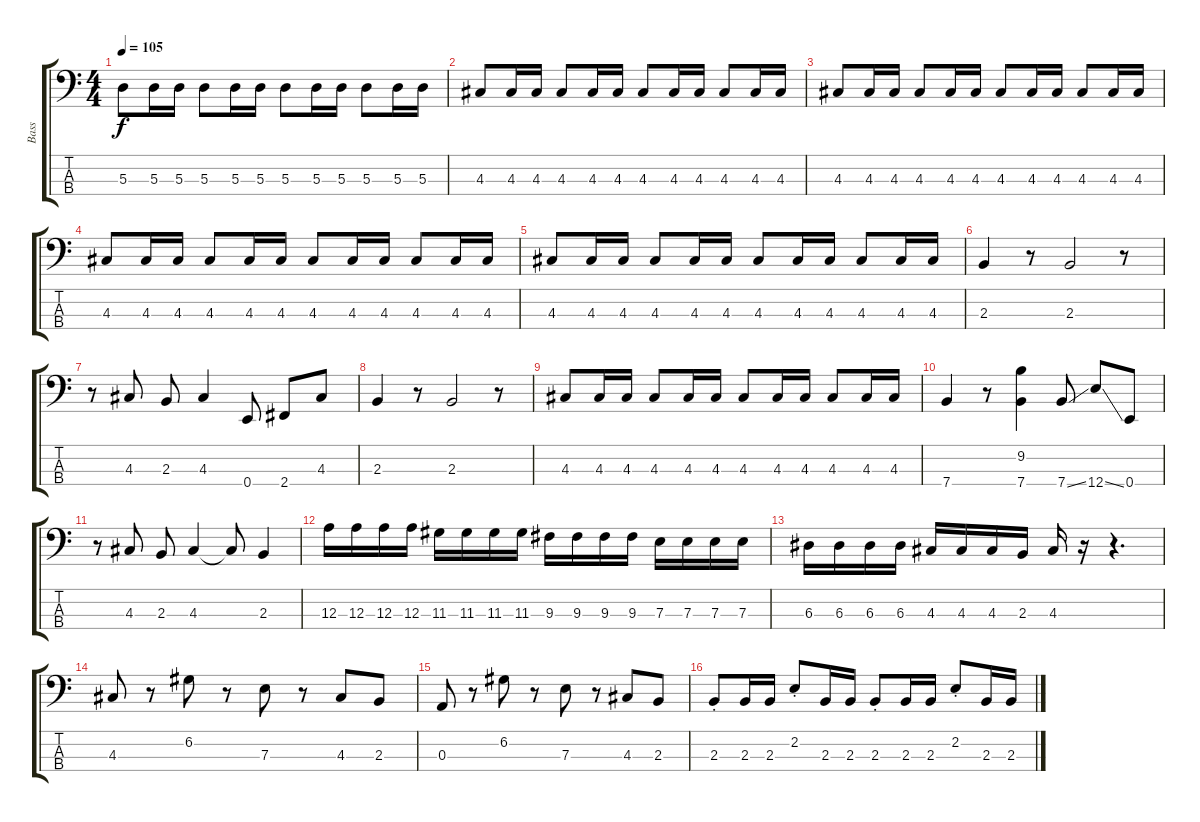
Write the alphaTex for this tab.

\track ("Bass" "Bass") {instrument electricbassfinger}
\staff {score tabs}
\tuning (G2 D2 A1 E1) {hide}
\ts (4 4)
\tempo 105
\clef f4
\ks c
5.3.8{dy f} 5.3.16 5.3.16 5.3.8 5.3.16 5.3.16 5.3.8 5.3.16 5.3.16 5.3.8 5.3.16 5.3.16 |
4.3.8 4.3.16 4.3.16 4.3.8 4.3.16 4.3.16 4.3.8 4.3.16 4.3.16 4.3.8 4.3.16 4.3.16 |
4.3.8 4.3.16 4.3.16 4.3.8 4.3.16 4.3.16 4.3.8 4.3.16 4.3.16 4.3.8 4.3.16 4.3.16 |
4.3.8 4.3.16 4.3.16 4.3.8 4.3.16 4.3.16 4.3.8 4.3.16 4.3.16 4.3.8 4.3.16 4.3.16 |
4.3.8 4.3.16 4.3.16 4.3.8 4.3.16 4.3.16 4.3.8 4.3.16 4.3.16 4.3.8 4.3.16 4.3.16 |
2.3.4 r.8 2.3.2 r.8 |
r.8 4.3.8 2.3.8 4.3.4 0.4.8 2.4.8 4.3.8 |
2.3.4 r.8 2.3.2 r.8 |
4.3.8 4.3.16 4.3.16 4.3.8 4.3.16 4.3.16 4.3.8 4.3.16 4.3.16 4.3.8 4.3.16 4.3.16 |
7.4.4 r.8 (9.2 7.4).4 7.4{ss}.8 12.4{ss}.8 0.4.8 |
r.8 4.3.8 2.3.8 4.3.4 4.3{t}.8 2.3.4 |
12.3.16 12.3.16 12.3.16 12.3.16 11.3.16 11.3.16 11.3.16 11.3.16 9.3.16 9.3.16 9.3.16 9.3.16 7.3.16 7.3.16 7.3.16 7.3.16 |
6.3.16 6.3.16 6.3.16 6.3.16 4.3.16 4.3.16 4.3.16 2.3.16 4.3.16 r.16 r.4{d} |
4.3.8 r.8 6.2.8 r.8 7.3.8 r.8 4.3.8 2.3.8 |
0.3.8 r.8 6.2.8 r.8 7.3.8 r.8 4.3.8 2.3.8 |
2.3{st}.8 2.3.16 2.3.16 2.2{st}.8 2.3.16 2.3.16 2.3{st}.8 2.3.16 2.3.16 2.2{st}.8 2.3.16 2.3.16
